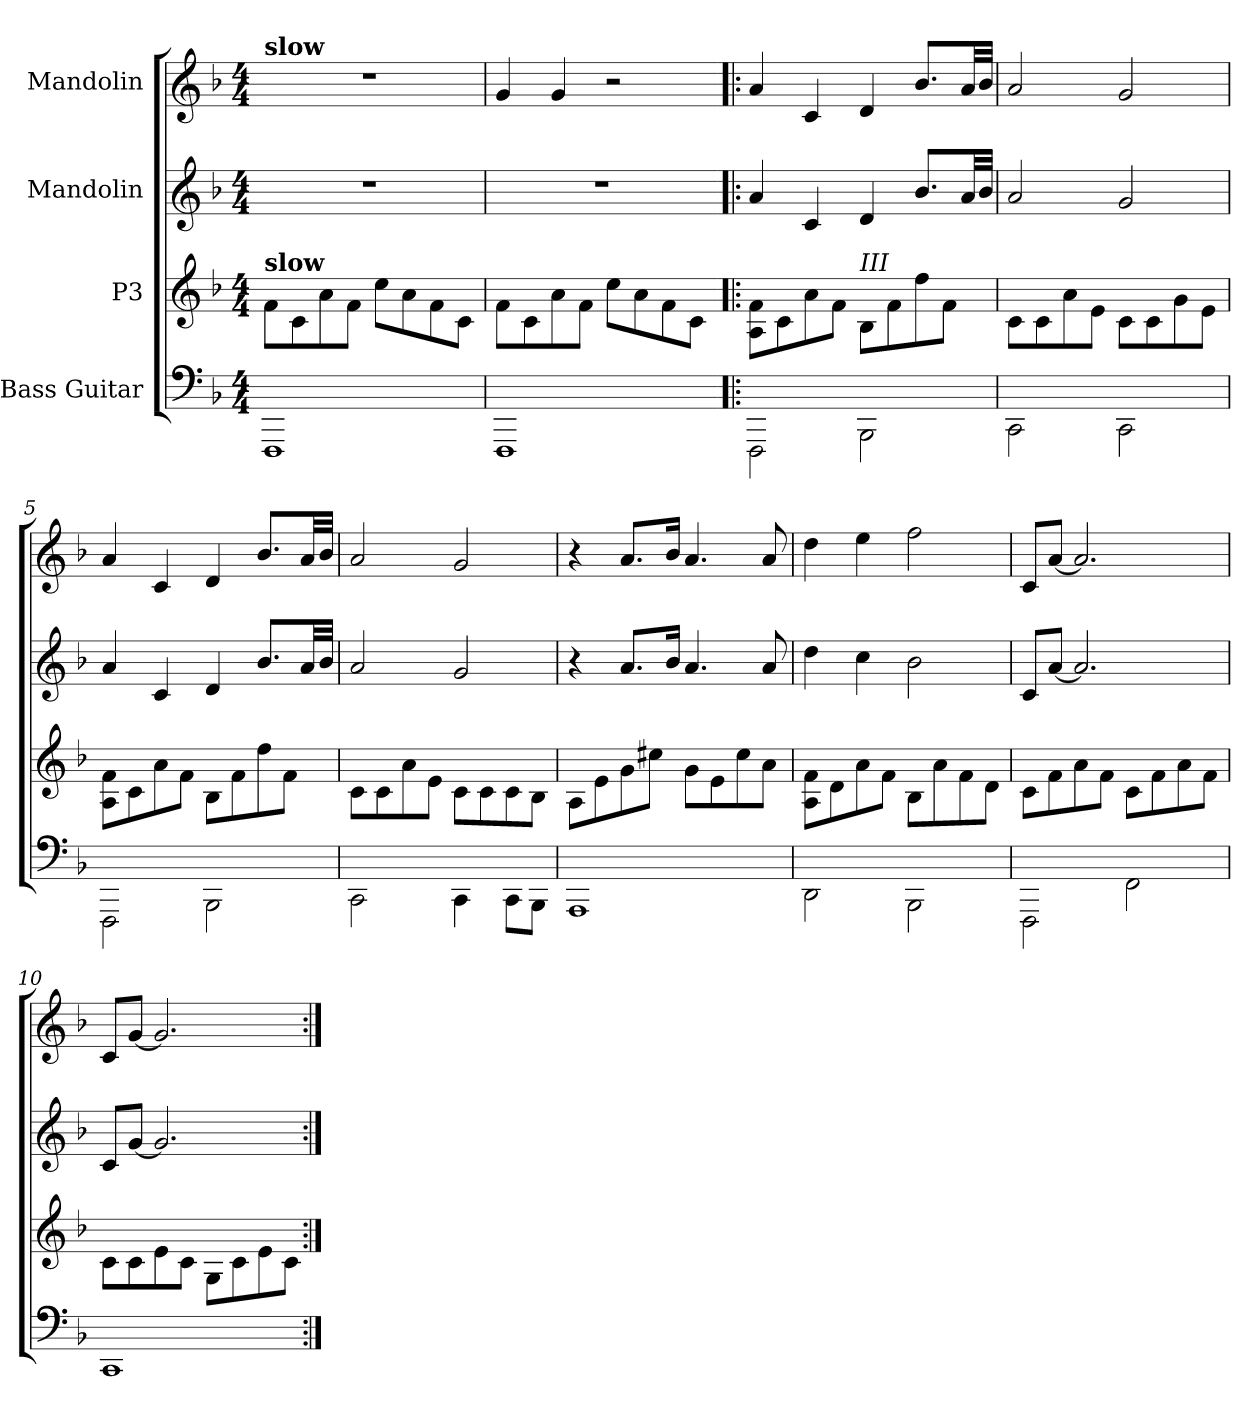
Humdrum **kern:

**kern	**kern	**kern	**kern
*part4	*part3	*part2	*part1
*staff4	*staff3	*staff2	*staff1
*I"Bass Guitar	*I"P3	*I"Mandolin	*I"Mandolin
*stria4	*stria4	*	*
*	*	*clefG2	*clefG2
*k[b-]	*k[b-]	*k[b-]	*k[b-]
*F:	*F:	*F:	*F:
*M4/4	*M4/4	*M4/4	*M4/4
*MM60	*MM60	*MM60	*MM60
=1	=1	=1	=1
!	!	!	!LO:TX:a:B:t=slow
!	!LO:TX:a:B:t=slow	!	!
1FFFi	8fj\L	1r	1r
.	8cj\	.	.
.	8aj\	.	.
.	8fj\J	.	.
.	8ccj\L	.	.
.	8aj\	.	.
.	8fj\	.	.
.	8cj\J	.	.
=2	=2	=2	=2
1FFFi	8fj\L	1r	4g/
.	8cj\	.	.
.	8aj\	.	4g/
.	8fj\J	.	.
.	8ccj\L	.	2r
.	8aj\	.	.
.	8fj\	.	.
.	8cj\J	.	.
=3!|:	=3!|:	=3!|:	=3!|:
2FFFi\	8Aj\ 8fj\L	4aZ/	4aV/
.	8cj\	.	.
.	8aj\	4cZ/	4cV/
.	8fj\J	.	.
!	!LO:TX:a:i:t=III	!	!
2BBB-i\	8B-j\L	4dZ/	4dV/
.	8fj\	.	.
.	8ddj\	8.b-Z/L	8.b-V/L
.	8fj\J	.	.
.	.	32aZ/LL	32aV/LL
.	.	32b-Z/JJJ	32b-V/JJJ
=4	=4	=4	=4
2CCi\	8cj\L	2aZ/	2aV/
.	8cj\	.	.
.	8aj\	.	.
.	8ej\J	.	.
2CCi\	8cj\L	2gZ/	2gV/
.	8cj\	.	.
.	8gj\	.	.
.	8ej\J	.	.
!!LO:LB:g=z
=5	=5	=5	=5
2FFFi\	8Aj\ 8fj\L	4aZ/	4aV/
.	8cj\	.	.
.	8aj\	4cZ/	4cV/
.	8fj\J	.	.
2BBB-i\	8B-j\L	4dZ/	4dV/
.	8fj\	.	.
.	8ddj\	8.b-Z/L	8.b-V/L
.	8fj\J	.	.
.	.	32aZ/LL	32aV/LL
.	.	32b-Z/JJJ	32b-V/JJJ
=6	=6	=6	=6
2CCi\	8cj\L	2aZ/	2aV/
.	8cj\	.	.
.	8aj\	.	.
.	8ej\J	.	.
4CCi\	8cj\L	2gZ/	2gV/
.	8cj\	.	.
8CC\L	8cj\	.	.
8BBB-\J	8B-j\J	.	.
=7	=7	=7	=7
1AAAi	8Aj\L	4r	4r
.	8ej\	.	.
.	8gj\	8.aZ/L	8.aV/L
.	8cc#j\J	.	.
.	.	16b-Z/Jk	16b-V/Jk
.	8gj\L	4.aZ/	4.aV/
.	8ej\	.	.
.	8cc#j\	.	.
.	8aj\J	8aZ/	8aV/
=8	=8	=8	=8
2DDi\	8Aj\ 8fj\L	4ddZ\	4ddV\
.	8dj\	.	.
.	8aj\	4ccZ\	4eeV\
.	8fj\J	.	.
2BBB-i\	8B-j\L	2b-Z\	2ffV\
.	8aj\	.	.
.	8fj\	.	.
.	8dj\J	.	.
=9	=9	=9	=9
2FFFi\	8cj\L	8cZ/L	8cV/L
.	8fj\	[8aZ/J	[8aV/J
.	8aj\	2.aZ/]	2.aV/]
.	8fj\J	.	.
2FFi\	8cj\L	.	.
.	8fj\	.	.
.	8aj\	.	.
.	8fj\J	.	.
!!LO:LB:g=z
=10	=10	=10	=10
1CCi	8cj\L	8cZ/L	8cV/L
.	8cj\	[8gZ/J	[8gV/J
.	8ej\	2.gZ/]	2.gV/]
.	8cj\J	.	.
.	8Gj\L	.	.
.	8cj\	.	.
.	8ej\	.	.
.	8cj\J	.	.
=:|!	=:|!	=:|!	=:|!
*-	*-	*-	*-
